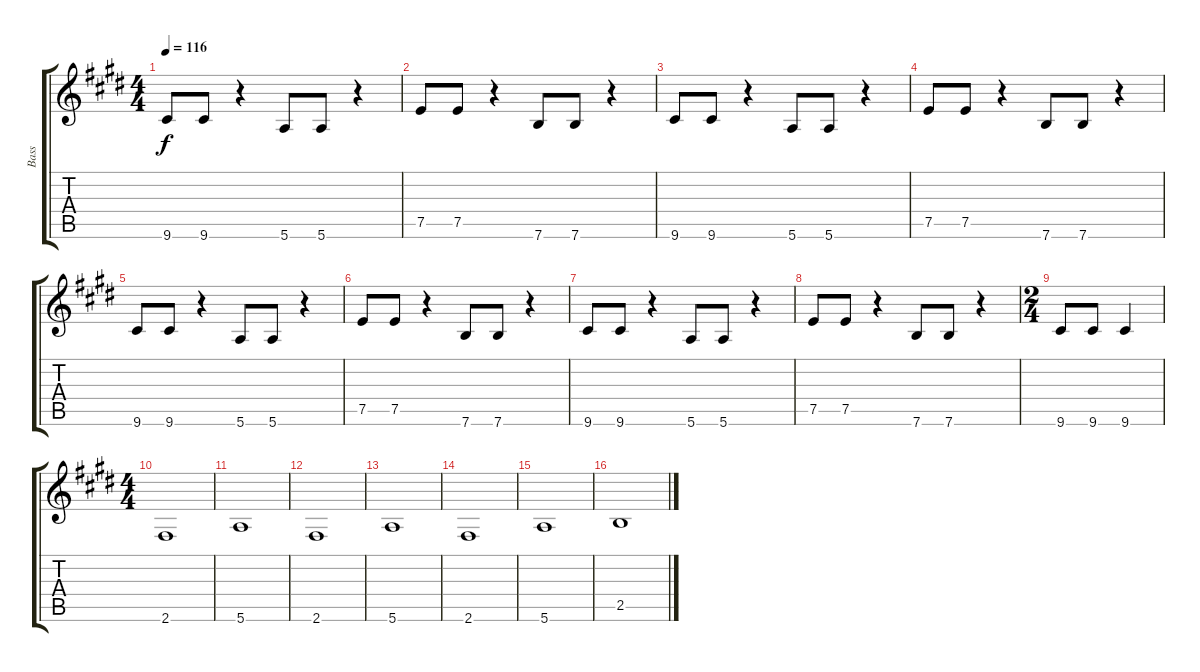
\track ("Bass" "Bass") {instrument electricbassfinger}
\staff {score tabs}
\tuning (E4 B3 G3 D3 A2 E2) {hide}
\ts (4 4)
\tempo 116
\clef g2
\ks e
9.6.8{dy f} 9.6.8 r.4 5.6.8 5.6.8 r.4 |
7.5.8 7.5.8 r.4 7.6.8 7.6.8 r.4 |
9.6.8 9.6.8 r.4 5.6.8 5.6.8 r.4 |
7.5.8 7.5.8 r.4 7.6.8 7.6.8 r.4 |
9.6.8 9.6.8 r.4 5.6.8 5.6.8 r.4 |
7.5.8 7.5.8 r.4 7.6.8 7.6.8 r.4 |
9.6.8 9.6.8 r.4 5.6.8 5.6.8 r.4 |
7.5.8 7.5.8 r.4 7.6.8 7.6.8 r.4 |
\ts (2 4)
9.6.8 9.6.8 9.6.4 |
\ts (4 4)
2.6.1 |
5.6.1 |
2.6.1 |
5.6.1 |
2.6.1 |
5.6.1 |
2.5.1
